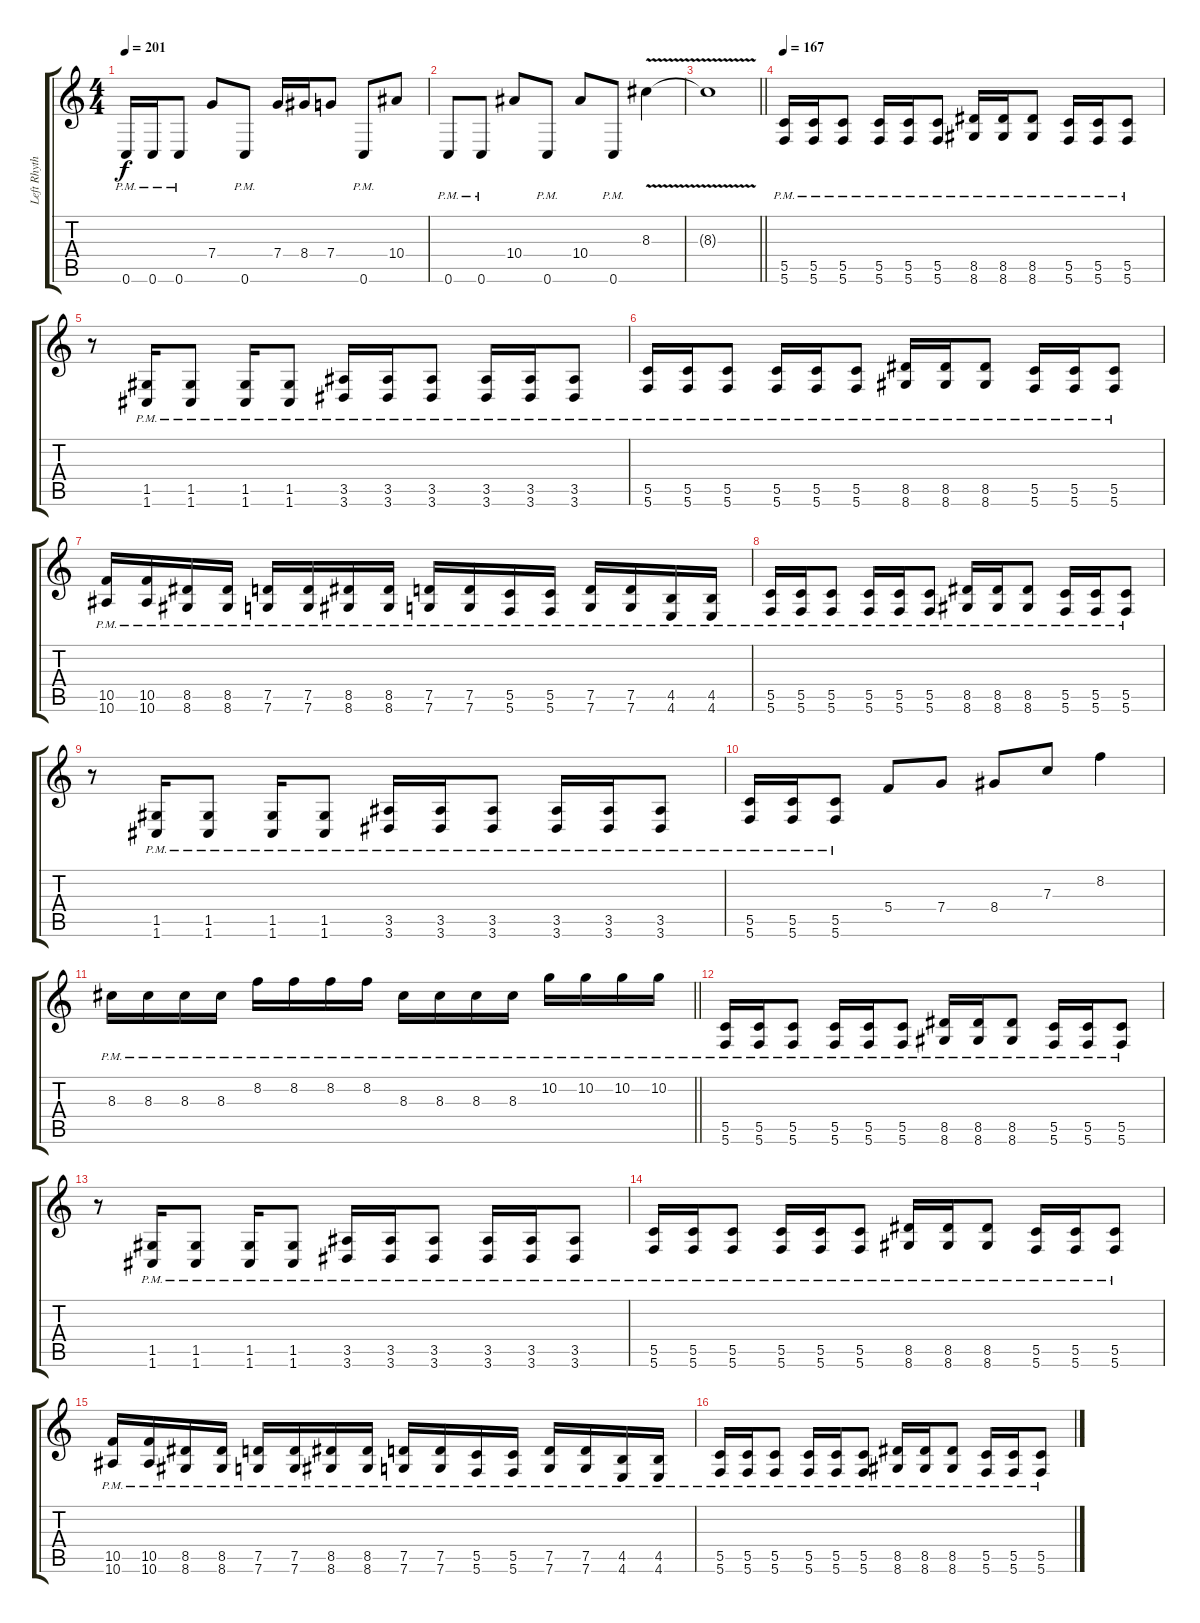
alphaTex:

\track ("Left Rhythm" "Left Rhyth") {instrument distortionguitar}
\staff {score tabs}
\tuning (D4 A3 F3 C3 G2 C2) {hide}
\ts (4 4)
\tempo 201
\clef g2
\ks c
0.6{pm}.16{dy f} 0.6{pm}.16 0.6{pm}.8 7.4.8 0.6{pm}.8 7.4.16 8.4.16 7.4.8 0.6{pm}.8 10.4.8 |
0.6{pm}.8 0.6{pm}.8 10.4.8 0.6{pm}.8 10.4.8 0.6{pm}.8 8.3{v}.4 |
\barLineRight lightlight
8.3{t}.1 |
\section ("" "")
\tempo 167
(5.5{pm} 5.6{pm}).16 (5.5{pm} 5.6{pm}).16 (5.5{pm} 5.6{pm}).8 (5.5{pm} 5.6{pm}).16 (5.5{pm} 5.6{pm}).16 (5.5{pm} 5.6{pm}).8 (8.5{pm} 8.6{pm}).16 (8.5{pm} 8.6{pm}).16 (8.5{pm} 8.6{pm}).8 (5.5{pm} 5.6{pm}).16 (5.5{pm} 5.6{pm}).16 (5.5{pm} 5.6{pm}).8 |
r.8 (1.5{pm} 1.6{pm}).16 (1.5{pm} 1.6{pm}).8 (1.5{pm} 1.6{pm}).16 (1.5{pm} 1.6{pm}).8 (3.5{pm} 3.6{pm}).16 (3.5{pm} 3.6{pm}).16 (3.5{pm} 3.6{pm}).8 (3.5{pm} 3.6{pm}).16 (3.5{pm} 3.6{pm}).16 (3.5{pm} 3.6{pm}).8 |
(5.5{pm} 5.6{pm}).16 (5.5{pm} 5.6{pm}).16 (5.5{pm} 5.6{pm}).8 (5.5{pm} 5.6{pm}).16 (5.5{pm} 5.6{pm}).16 (5.5{pm} 5.6{pm}).8 (8.5{pm} 8.6{pm}).16 (8.5{pm} 8.6{pm}).16 (8.5{pm} 8.6{pm}).8 (5.5{pm} 5.6{pm}).16 (5.5{pm} 5.6{pm}).16 (5.5{pm} 5.6{pm}).8 |
(10.5{pm} 10.6{pm}).16 (10.5{pm} 10.6{pm}).16 (8.5{pm} 8.6{pm}).16 (8.5{pm} 8.6{pm}).16 (7.5{pm} 7.6{pm}).16 (7.5{pm} 7.6{pm}).16 (8.5{pm} 8.6{pm}).16 (8.5{pm} 8.6{pm}).16 (7.5{pm} 7.6{pm}).16 (7.5{pm} 7.6{pm}).16 (5.5{pm} 5.6{pm}).16 (5.5{pm} 5.6{pm}).16 (7.5{pm} 7.6{pm}).16 (7.5{pm} 7.6{pm}).16 (4.5{pm} 4.6{pm}).16 (4.5{pm} 4.6{pm}).16 |
(5.5{pm} 5.6{pm}).16 (5.5{pm} 5.6{pm}).16 (5.5{pm} 5.6{pm}).8 (5.5{pm} 5.6{pm}).16 (5.5{pm} 5.6{pm}).16 (5.5{pm} 5.6{pm}).8 (8.5{pm} 8.6{pm}).16 (8.5{pm} 8.6{pm}).16 (8.5{pm} 8.6{pm}).8 (5.5{pm} 5.6{pm}).16 (5.5{pm} 5.6{pm}).16 (5.5{pm} 5.6{pm}).8 |
r.8 (1.5{pm} 1.6{pm}).16 (1.5{pm} 1.6{pm}).8 (1.5{pm} 1.6{pm}).16 (1.5{pm} 1.6{pm}).8 (3.5{pm} 3.6{pm}).16 (3.5{pm} 3.6{pm}).16 (3.5{pm} 3.6{pm}).8 (3.5{pm} 3.6{pm}).16 (3.5{pm} 3.6{pm}).16 (3.5{pm} 3.6{pm}).8 |
(5.5{pm} 5.6{pm}).16 (5.5{pm} 5.6{pm}).16 (5.5{pm} 5.6{pm}).8 5.4.8 7.4.8 8.4.8 7.3.8 8.2.4 |
\barLineRight lightlight
8.3{pm}.16 8.3{pm}.16 8.3{pm}.16 8.3{pm}.16 8.2{pm}.16 8.2{pm}.16 8.2{pm}.16 8.2{pm}.16 8.3{pm}.16 8.3{pm}.16 8.3{pm}.16 8.3{pm}.16 10.2{pm}.16 10.2{pm}.16 10.2{pm}.16 10.2{pm}.16 |
\section ("" "")
(5.5{pm} 5.6{pm}).16 (5.5{pm} 5.6{pm}).16 (5.5{pm} 5.6{pm}).8 (5.5{pm} 5.6{pm}).16 (5.5{pm} 5.6{pm}).16 (5.5{pm} 5.6{pm}).8 (8.5{pm} 8.6{pm}).16 (8.5{pm} 8.6{pm}).16 (8.5{pm} 8.6{pm}).8 (5.5{pm} 5.6{pm}).16 (5.5{pm} 5.6{pm}).16 (5.5{pm} 5.6{pm}).8 |
r.8 (1.5{pm} 1.6{pm}).16 (1.5{pm} 1.6{pm}).8 (1.5{pm} 1.6{pm}).16 (1.5{pm} 1.6{pm}).8 (3.5{pm} 3.6{pm}).16 (3.5{pm} 3.6{pm}).16 (3.5{pm} 3.6{pm}).8 (3.5{pm} 3.6{pm}).16 (3.5{pm} 3.6{pm}).16 (3.5{pm} 3.6{pm}).8 |
(5.5{pm} 5.6{pm}).16 (5.5{pm} 5.6{pm}).16 (5.5{pm} 5.6{pm}).8 (5.5{pm} 5.6{pm}).16 (5.5{pm} 5.6{pm}).16 (5.5{pm} 5.6{pm}).8 (8.5{pm} 8.6{pm}).16 (8.5{pm} 8.6{pm}).16 (8.5{pm} 8.6{pm}).8 (5.5{pm} 5.6{pm}).16 (5.5{pm} 5.6{pm}).16 (5.5{pm} 5.6{pm}).8 |
(10.5{pm} 10.6{pm}).16 (10.5{pm} 10.6{pm}).16 (8.5{pm} 8.6{pm}).16 (8.5{pm} 8.6{pm}).16 (7.5{pm} 7.6{pm}).16 (7.5{pm} 7.6{pm}).16 (8.5{pm} 8.6{pm}).16 (8.5{pm} 8.6{pm}).16 (7.5{pm} 7.6{pm}).16 (7.5{pm} 7.6{pm}).16 (5.5{pm} 5.6{pm}).16 (5.5{pm} 5.6{pm}).16 (7.5{pm} 7.6{pm}).16 (7.5{pm} 7.6{pm}).16 (4.5{pm} 4.6{pm}).16 (4.5{pm} 4.6{pm}).16 |
(5.5{pm} 5.6{pm}).16 (5.5{pm} 5.6{pm}).16 (5.5{pm} 5.6{pm}).8 (5.5{pm} 5.6{pm}).16 (5.5{pm} 5.6{pm}).16 (5.5{pm} 5.6{pm}).8 (8.5{pm} 8.6{pm}).16 (8.5{pm} 8.6{pm}).16 (8.5{pm} 8.6{pm}).8 (5.5{pm} 5.6{pm}).16 (5.5{pm} 5.6{pm}).16 (5.5{pm} 5.6{pm}).8
